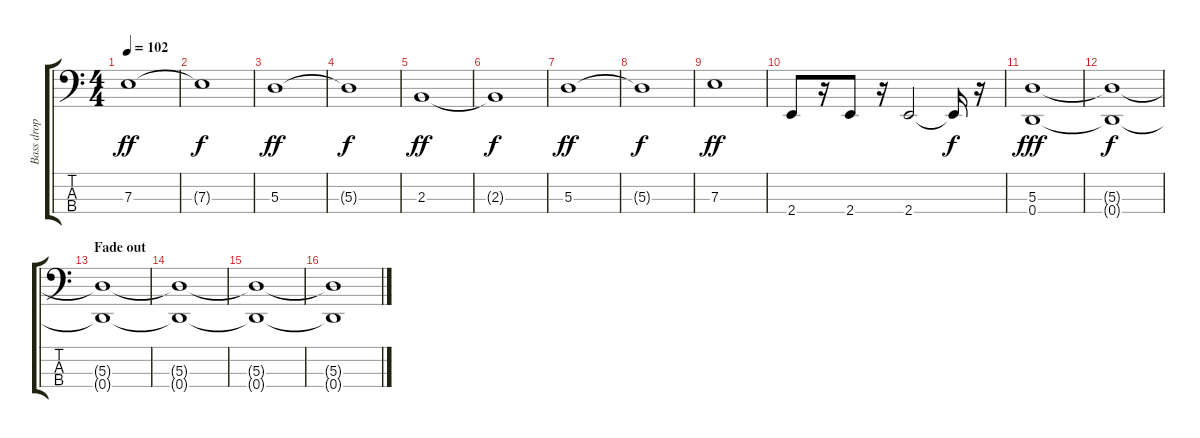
\track ("Bass drop D" "Bass drop ") {instrument electricbassfinger}
\staff {score tabs}
\tuning (G2 D2 A1 D1) {hide}
\ts (4 4)
\tempo 102
\clef f4
\ks c
7.3.1{dy ff} |
7.3{t}.1{dy f} |
5.3.1{dy ff} |
5.3{t}.1{dy f} |
2.3.1{dy ff} |
2.3{t}.1{dy f} |
5.3.1{dy ff} |
5.3{t}.1{dy f} |
7.3.1{dy ff} |
2.4.8 r.16 2.4.8 r.16 2.4.2 2.4{t}.16{dy f} r.16 |
(5.3 0.4).1{dy fff} |
(5.3{t} 0.4{t}).1{dy f} |
\section ("" "Fade out")
(5.3{t} 0.4{t}).1 |
(5.3{t} 0.4{t}).1 |
(5.3{t} 0.4{t}).1 |
(5.3{t} 0.4{t}).1
